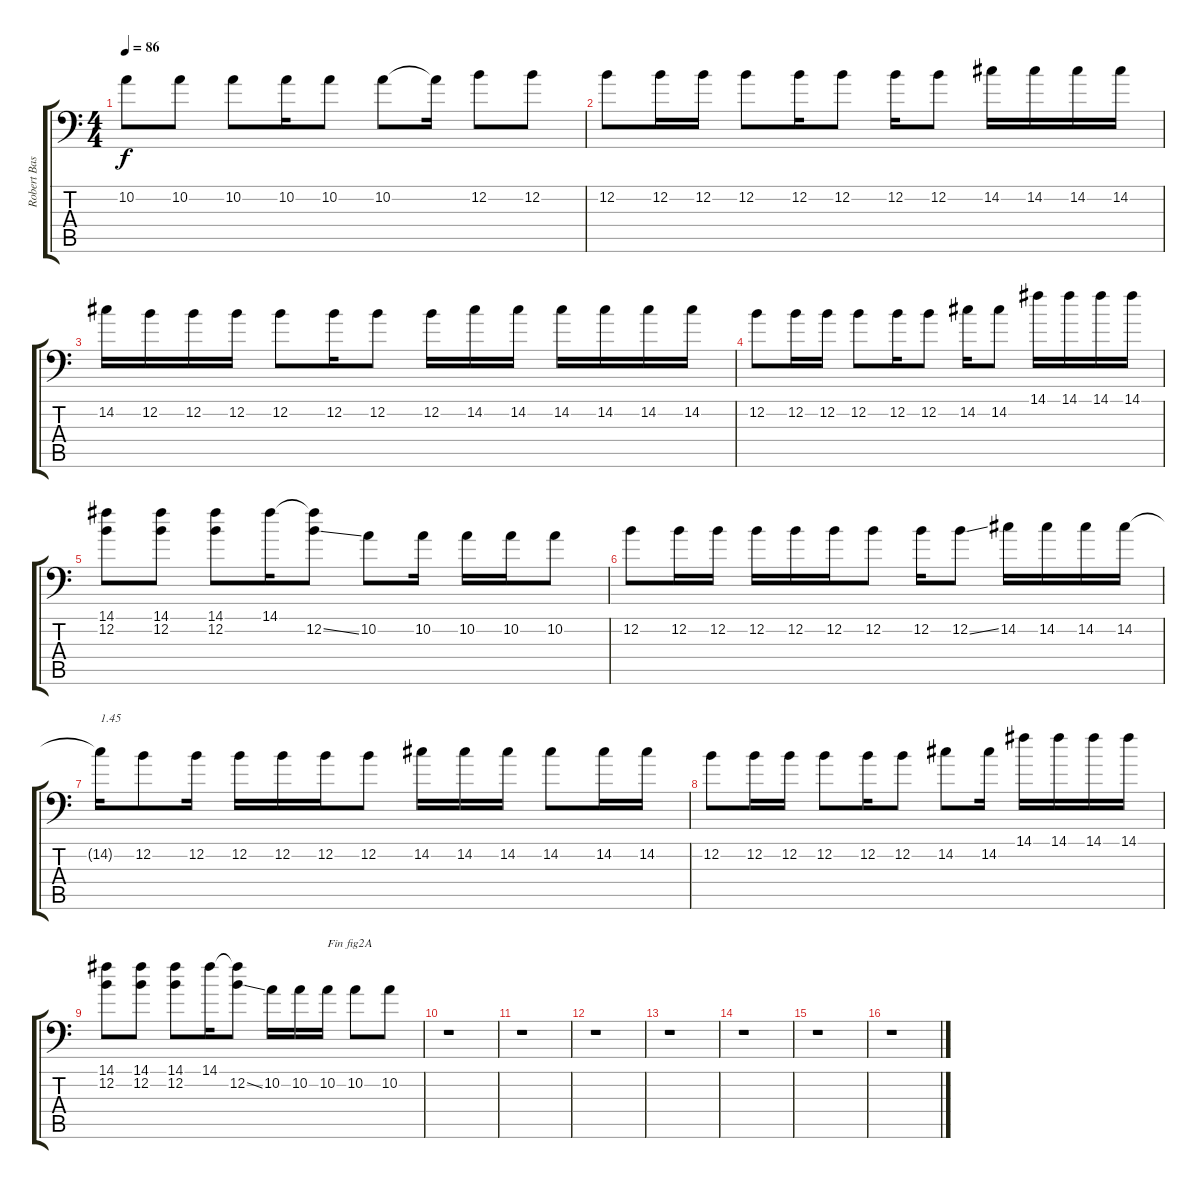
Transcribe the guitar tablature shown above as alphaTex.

\track ("Robert BasseVI" "Robert Bas") {instrument electricbasspick}
\staff {score tabs}
\tuning (E3 B2 G2 D2 A1 E1) {hide}
\ts (4 4)
\tempo 86
\clef f4
\ks c
10.2.8{dy f} 10.2.8 10.2.8 10.2.16 10.2.8 10.2.8 10.2{t}.16 12.2.8 12.2.8 |
12.2.8 12.2.16 12.2.16 12.2.8 12.2.16 12.2.8 12.2.16 12.2.8 14.2.16 14.2.16 14.2.16 14.2.16 |
14.2.16 12.2.16 12.2.16 12.2.16 12.2.8 12.2.16 12.2.8 12.2.16 14.2.16 14.2.16 14.2.16 14.2.16 14.2.16 14.2.16 |
12.2.8 12.2.16 12.2.16 12.2.8 12.2.16 12.2.8 14.2.16 14.2.8 14.1.16 14.1.16 14.1.16 14.1.16 |
(14.1 12.2).8 (14.1 12.2).8 (14.1 12.2).8 14.1.16 (14.1{t} 12.2{ss}).8 10.2.8 10.2.16 10.2.16 10.2.16 10.2.8 |
12.2.8 12.2.16 12.2.16 12.2.16 12.2.16 12.2.16 12.2.8 12.2.16 12.2{ss}.8 14.2.16 14.2.16 14.2.16 14.2.16 |
14.2{t}.16{txt "1.45"} 12.2.8 12.2.16 12.2.16 12.2.16 12.2.16 12.2.8 14.2.16 14.2.16 14.2.16 14.2.8 14.2.16 14.2.16 |
12.2.8 12.2.16 12.2.16 12.2.8 12.2.16 12.2.8 14.2.8 14.2.16 14.1.16 14.1.16 14.1.16 14.1.16 |
(14.1 12.2).8 (14.1 12.2).8 (14.1 12.2).8 14.1.16 (14.1{t} 12.2{ss}).8 10.2.16 10.2.16 10.2.16{txt "Fin fig2A"} 10.2.8 10.2.8 |
r.1 |
r.1 |
r.1 |
r.1 |
r.1 |
r.1 |
r.1
